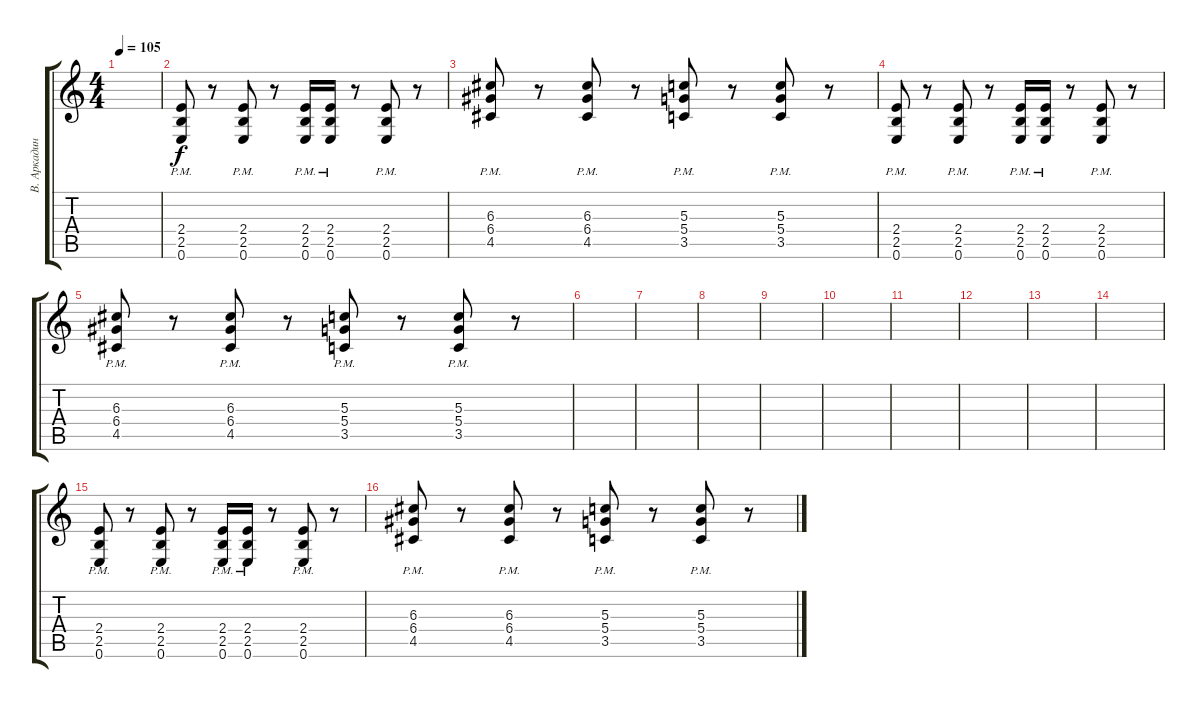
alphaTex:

\track ("В. Аркадин" "В. Аркадин") {instrument distortionguitar}
\staff {score tabs}
\tuning (E4 B3 G3 D3 A2 E2) {hide}
\ts (4 4)
\tempo 105
\clef g2
\ks c
|
(2.4{pm} 2.5{pm} 0.6{pm}).8 r.8 (2.4{pm} 2.5{pm} 0.6{pm}).8 r.8 (2.4{pm} 2.5{pm} 0.6{pm}).16 (2.4{pm} 2.5{pm} 0.6{pm}).16 r.8 (2.4{pm} 2.5{pm} 0.6{pm}).8 r.8 |
(6.3{pm} 6.4{pm} 4.5{pm}).8 r.8 (6.3{pm} 6.4{pm} 4.5{pm}).8 r.8 (5.3{pm} 5.4{pm} 3.5{pm}).8 r.8 (5.3{pm} 5.4{pm} 3.5{pm}).8 r.8 |
(2.4{pm} 2.5{pm} 0.6{pm}).8 r.8 (2.4{pm} 2.5{pm} 0.6{pm}).8 r.8 (2.4{pm} 2.5{pm} 0.6{pm}).16 (2.4{pm} 2.5{pm} 0.6{pm}).16 r.8 (2.4{pm} 2.5{pm} 0.6{pm}).8 r.8 |
(6.3{pm} 6.4{pm} 4.5{pm}).8 r.8 (6.3{pm} 6.4{pm} 4.5{pm}).8 r.8 (5.3{pm} 5.4{pm} 3.5{pm}).8 r.8 (5.3{pm} 5.4{pm} 3.5{pm}).8 r.8 |
|
|
|
|
|
|
|
|
|
(2.4{pm} 2.5{pm} 0.6{pm}).8 r.8 (2.4{pm} 2.5{pm} 0.6{pm}).8 r.8 (2.4{pm} 2.5{pm} 0.6{pm}).16 (2.4{pm} 2.5{pm} 0.6{pm}).16 r.8 (2.4{pm} 2.5{pm} 0.6{pm}).8 r.8 |
(6.3{pm} 6.4{pm} 4.5{pm}).8 r.8 (6.3{pm} 6.4{pm} 4.5{pm}).8 r.8 (5.3{pm} 5.4{pm} 3.5{pm}).8 r.8 (5.3{pm} 5.4{pm} 3.5{pm}).8 r.8
